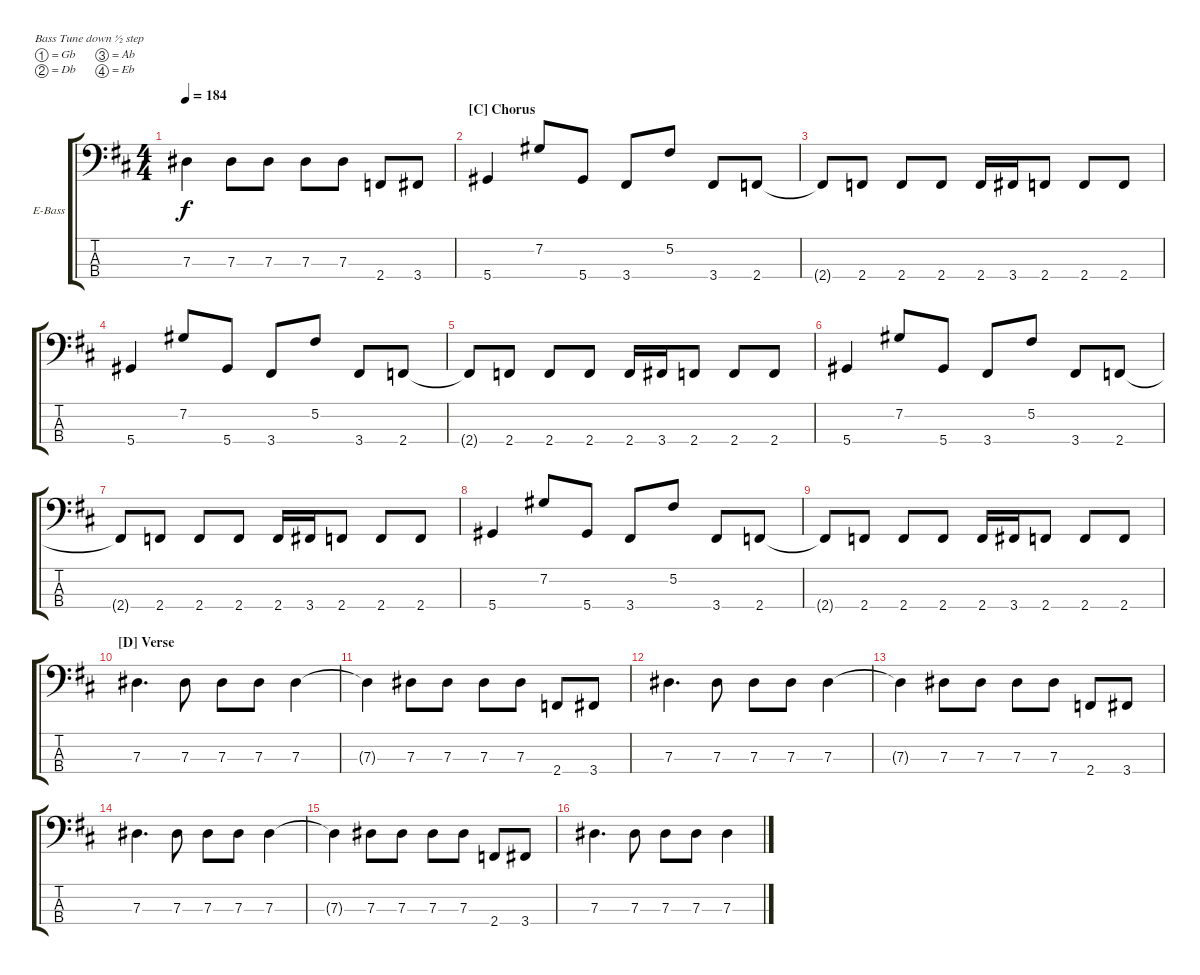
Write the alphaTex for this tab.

\defaultSystemsLayout 4
\bracketExtendMode groupsimilarinstruments
\firstSystemTrackNameOrientation horizontal
\otherSystemsTrackNameOrientation horizontal
\track ("Bass" "E-Bass") {instrument electricbassfinger}
\staff {score tabs}
\tuning (Gb2 Db2 Ab1 Eb1)
\ts (4 4)
\tempo 184
\clef f4
\ks d
7.3{t}.4{dy f} 7.3.8 7.3.8 7.3.8 7.3.8 2.4.8 3.4.8 |
\section ("C" "Chorus")
5.4.4 7.2.8 5.4.8 3.4.8 5.2.8 3.4.8 2.4.8 |
2.4{t}.8 2.4.8 2.4.8 2.4.8 2.4.16 3.4.16 2.4.8 2.4.8 2.4.8 |
5.4.4 7.2.8 5.4.8 3.4.8 5.2.8 3.4.8 2.4.8 |
2.4{t}.8 2.4.8 2.4.8 2.4.8 2.4.16 3.4.16 2.4.8 2.4.8 2.4.8 |
5.4.4 7.2.8 5.4.8 3.4.8 5.2.8 3.4.8 2.4.8 |
2.4{t}.8 2.4.8 2.4.8 2.4.8 2.4.16 3.4.16 2.4.8 2.4.8 2.4.8 |
5.4.4 7.2.8 5.4.8 3.4.8 5.2.8 3.4.8 2.4.8 |
2.4{t}.8 2.4.8 2.4.8 2.4.8 2.4.16 3.4.16 2.4.8 2.4.8 2.4.8 |
\section ("D" "Verse")
7.3.4{d} 7.3.8 7.3.8 7.3.8 7.3.4 |
7.3{t}.4 7.3.8 7.3.8 7.3.8 7.3.8 2.4.8 3.4.8 |
7.3.4{d} 7.3.8 7.3.8 7.3.8 7.3.4 |
7.3{t}.4 7.3.8 7.3.8 7.3.8 7.3.8 2.4.8 3.4.8 |
7.3.4{d} 7.3.8 7.3.8 7.3.8 7.3.4 |
7.3{t}.4 7.3.8 7.3.8 7.3.8 7.3.8 2.4.8 3.4.8 |
7.3.4{d} 7.3.8 7.3.8 7.3.8 7.3.4
